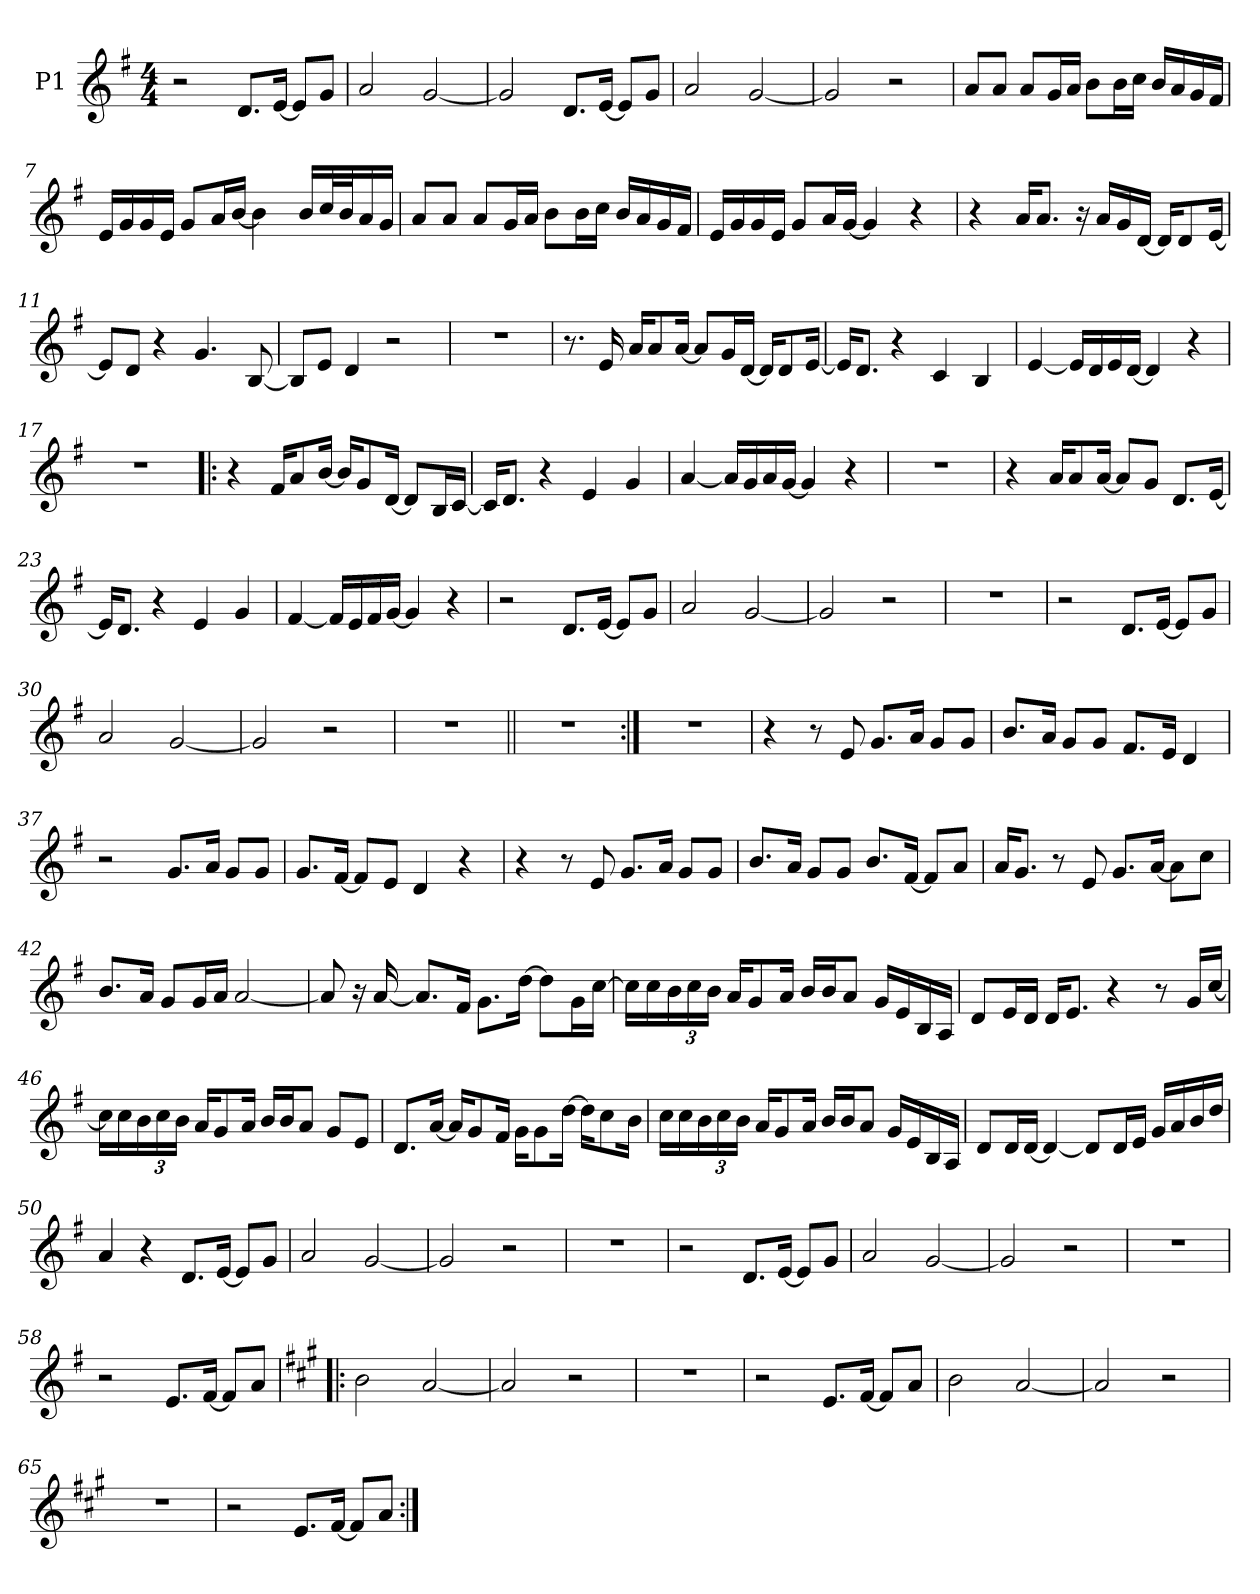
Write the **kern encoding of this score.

**kern
*part1
*staff1
*I"P1
*clefG2
*k[f#]
*M4/4
*MM96
=1
2r
8.d/L
[16e/Jk
8e/L]
8g/J
=2
2a/
[2g/
=3
2g/]
8.d/L
[16e/Jk
8e/L]
8g/J
=4
2a/
[2g/
=5
2g/]
2r
!!LO:LB:g=z
=6
8a/L
8a/J
8a/L
16g/L
16a/JJ
8b\L
16b\L
16cc\JJ
16b/LL
16a/
16g/
16f#/JJ
=7
16e/LL
16g/
16g/
16e/JJ
8g/L
16a/L
[16b/JJ
4b\]
16b/LL
32cc/L
32b/J
16a/
16g/JJ
=8
8a/L
8a/J
8a/L
16g/L
16a/JJ
8b\L
16b\L
16cc\JJ
16b/LL
16a/
16g/
16f#/JJ
!!LO:LB:g=z
=9
16e/LL
16g/
16g/
16e/JJ
8g/L
16a/L
[16g/JJ
4g/]
4r
=10
4r
16a/KL
8.a/J
16r
16a/LL
16g/
[16d/JJ
16d/KL]
8d/
[16e/Jk
!!LO:LB:g=z
=11
8e/L]
8d/J
4r
4.g/
[8B/
=12
8B/L]
8e/J
4d/
2r
=13
1r
=14
8.r
16e/
16a/KL
8a/
[16a/Jk
8a/L]
16g/L
[16d/JJ
16d/KL]
8d/
[16e/Jk
=15
16e/KL]
8.d/J
4r
4c/
4B/
!!LO:LB:g=z
=16
[4e/
16e/LL]
16d/
16e/
[16d/JJ
4d/]
4r
=17
1r
=18!|:
4r
16f#/KL
8a/
[16b/Jk
16b/KL]
8g/
[16d/Jk
8d/L]
16B/L
[16c/JJ
=19
16c/KL]
8.d/J
4r
4e/
4g/
!!LO:LB:g=z
=20
[4a/
16a/LL]
16g/
16a/
[16g/JJ
4g/]
4r
=21
1r
=22
4r
16a/KL
8a/
[16a/Jk
8a/L]
8g/J
8.d/L
[16e/Jk
=23
16e/KL]
8.d/J
4r
4e/
4g/
=24
[4f#/
16f#/LL]
16e/
16f#/
[16g/JJ
4g/]
4r
!!LO:LB:g=z
=25
2r
8.d/L
[16e/Jk
8e/L]
8g/J
=26
2a/
[2g/
=27
2g/]
2r
=28
1r
=29
2r
8.d/L
[16e/Jk
8e/L]
8g/J
=30
2a/
[2g/
!!LO:LB:g=z
=31
2g/]
2r
=32
1r
=33||
1r
=34:|!
1r
=35
4r
8r
8e/
8.g/L
16a/Jk
8g/L
8g/J
=36
8.b/L
16a/Jk
8g/L
8g/J
8.f#/L
16e/Jk
4d/
!!LO:LB:g=z
=37
2r
8.g/L
16a/Jk
8g/L
8g/J
=38
8.g/L
[16f#/Jk
8f#/L]
8e/J
4d/
4r
=39
4r
8r
8e/
8.g/L
16a/Jk
8g/L
8g/J
=40
8.b/L
16a/Jk
8g/L
8g/J
8.b/L
[16f#/Jk
8f#/L]
8a/J
!!LO:LB:g=z
=41
16a/KL
8.g/J
8r
8e/
8.g/L
[16a/Jk
8a\L]
8cc\J
=42
8.b/L
16a/Jk
8g/L
16g/L
16a/JJ
[2a/
=43
8a/]
16r
[16a/
8.a/L]
16f#/Jk
8.g\L
[16dd\Jk
8dd\L]
16g\L
[16cc\JJ
=44
16cc\LL]
16cc\
*Xbrackettup
24b\
24cc\
24b\JJ
16a/KL
8g/
16a/Jk
16b/LL
16b/J
8a/J
16g/LL
16e/
16B/
16A/JJ
!!LO:LB:g=z
=45
8d/L
16e/L
16d/JJ
16d/KL
8.e/J
4r
8r
16g/LL
[16cc/JJ
=46
16cc\LL]
16cc\
24b\
24cc\
24b\JJ
16a/KL
8g/
16a/Jk
16b/LL
16b/J
8a/J
8g/L
8e/J
=47
8.d/L
[16a/Jk
16a/KL]
8g/
16f#/Jk
16g\KL
8g\
[16dd\Jk
16dd\KL]
8cc\
16b\Jk
!!LO:PB:g=z
=48
16cc\LL
16cc\
24b\
24cc\
24b\JJ
16a/KL
8g/
16a/Jk
16b/LL
16b/J
8a/J
16g/LL
16e/
16B/
16A/JJ
=49
8d/L
16d/L
[16d/JJ
4d/_
8d/L]
16d/L
16e/JJ
16g/LL
16a/
16b/
16dd/JJ
=50
4a/
4r
8.d/L
[16e/Jk
8e/L]
8g/J
!!LO:LB:g=z
=51
2a/
[2g/
=52
2g/]
2r
=53
1r
=54
2r
8.d/L
[16e/Jk
8e/L]
8g/J
=55
2a/
[2g/
=56
2g/]
2r
=57
1r
!!LO:LB:g=z
=58
2r
8.e/L
[16f#/Jk
8f#/L]
8a/J
=59!|:
*k[f#c#g#]
2b\
[2a/
=60
2a/]
2r
!!LO:LB:g=z
=61
1r
=62
2r
8.e/L
[16f#/Jk
8f#/L]
8a/J
=63
2b\
[2a/
=64
2a/]
2r
=65
1r
=66
2r
8.e/L
[16f#/Jk
8f#/L]
8a/J
=:|!
*-
